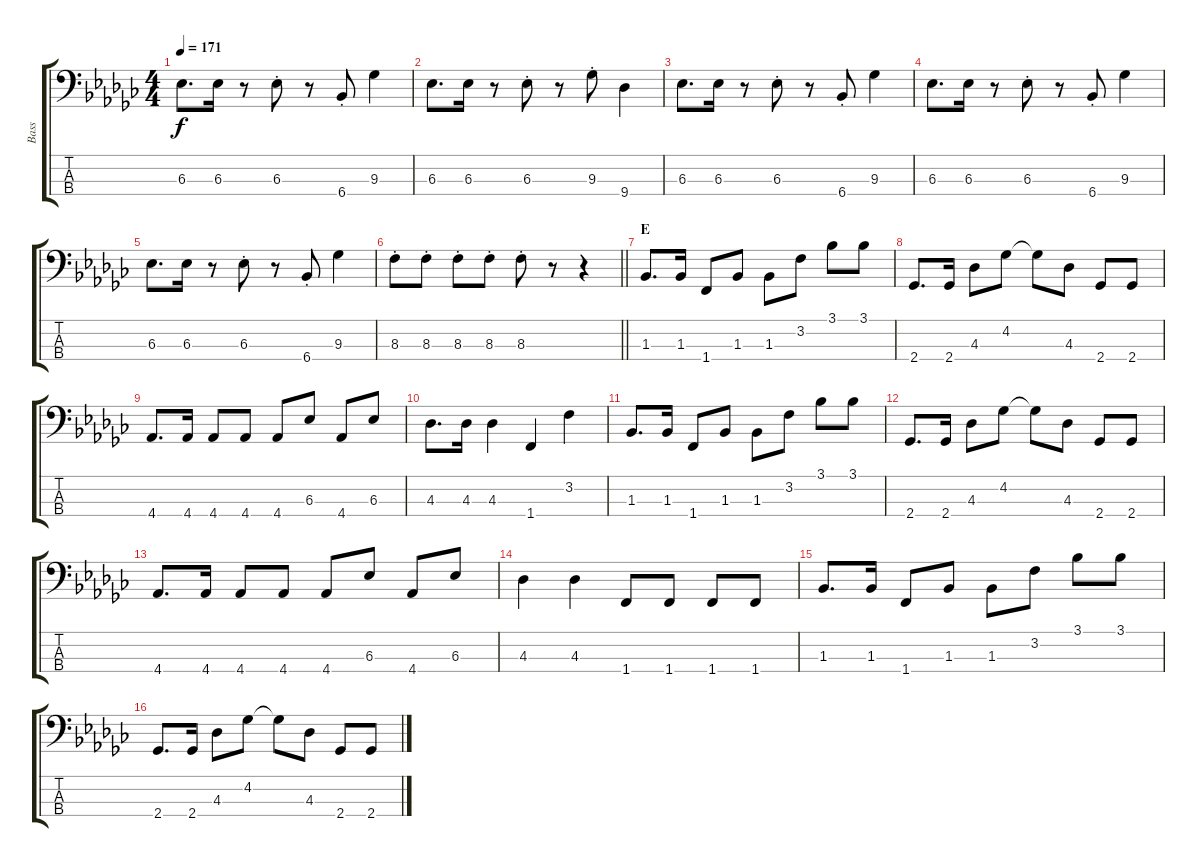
\track ("Bass" "Bass") {instrument electricbassfinger}
\staff {score tabs}
\tuning (G2 D2 A1 E1) {hide}
\ts (4 4)
\tempo 171
\clef f4
\ks gb
6.3.8{d dy f} 6.3.16 r.8 6.3{st}.8 r.8 6.4{st}.8 9.3.4 |
6.3.8{d} 6.3.16 r.8 6.3{st}.8 r.8 9.3{st}.8 9.4.4 |
6.3.8{d} 6.3.16 r.8 6.3{st}.8 r.8 6.4{st}.8 9.3.4 |
6.3.8{d} 6.3.16 r.8 6.3{st}.8 r.8 6.4{st}.8 9.3.4 |
6.3.8{d} 6.3.16 r.8 6.3{st}.8 r.8 6.4{st}.8 9.3.4 |
\barLineRight lightlight
8.3{st}.8 8.3{st}.8 8.3{st}.8 8.3{st}.8 8.3{st}.8 r.8 r.4 |
\section ("" "E")
1.3.8{d} 1.3.16 1.4.8 1.3.8 1.3.8 3.2.8 3.1.8 3.1.8 |
2.4.8{d} 2.4.16 4.3.8 4.2.8 4.2{t}.8 4.3.8 2.4.8 2.4.8 |
4.4.8{d} 4.4.16 4.4.8 4.4.8 4.4.8 6.3.8 4.4.8 6.3.8 |
4.3.8{d} 4.3.16 4.3.4 1.4.4 3.2.4 |
1.3.8{d} 1.3.16 1.4.8 1.3.8 1.3.8 3.2.8 3.1.8 3.1.8 |
2.4.8{d} 2.4.16 4.3.8 4.2.8 4.2{t}.8 4.3.8 2.4.8 2.4.8 |
4.4.8{d} 4.4.16 4.4.8 4.4.8 4.4.8 6.3.8 4.4.8 6.3.8 |
4.3.4 4.3.4 1.4.8 1.4.8 1.4.8 1.4.8 |
1.3.8{d} 1.3.16 1.4.8 1.3.8 1.3.8 3.2.8 3.1.8 3.1.8 |
2.4.8{d} 2.4.16 4.3.8 4.2.8 4.2{t}.8 4.3.8 2.4.8 2.4.8
